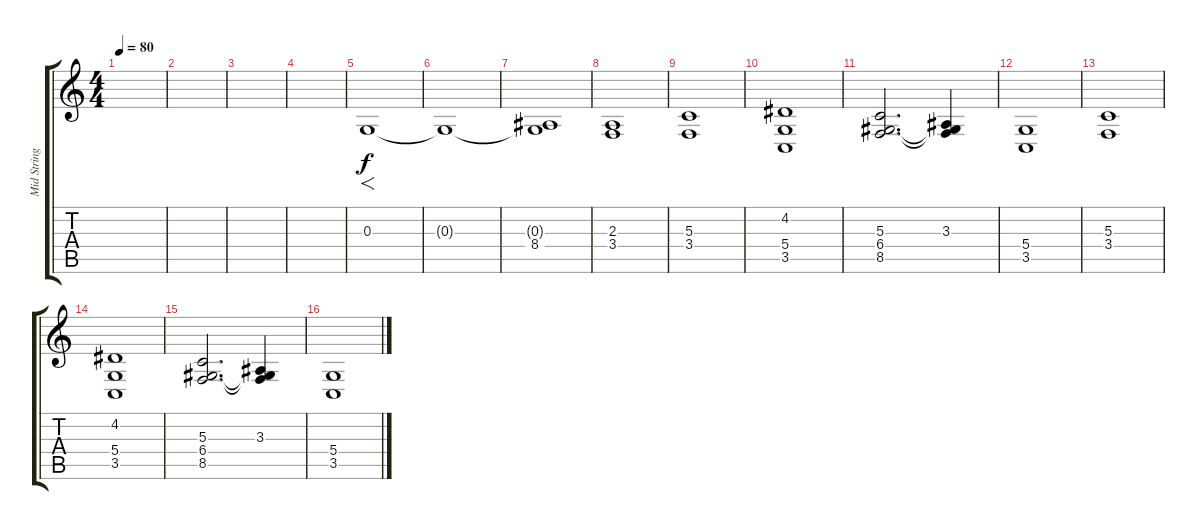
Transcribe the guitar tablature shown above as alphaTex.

\track ("Mid Strings" "Mid String") {instrument stringensemble1}
\staff {score tabs}
\tuning (E4 B3 G3 D3 A2 D2) {hide}
\ts (4 4)
\tempo 80
\clef g2
\ks c
|
|
|
|
0.3.1{f} |
0.3{t}.1 |
(0.3{t} 8.4).1 |
(2.3 3.4).1 |
(5.3 3.4).1 |
(4.2 5.4 3.5).1 |
(5.3 6.4 8.5).2{d} (3.3 6.4{t} 8.5{t}).4 |
(5.4 3.5).1 |
(5.3 3.4).1 |
(4.2 5.4 3.5).1 |
(5.3 6.4 8.5).2{d} (3.3 6.4{t} 8.5{t}).4 |
(5.4 3.5).1
